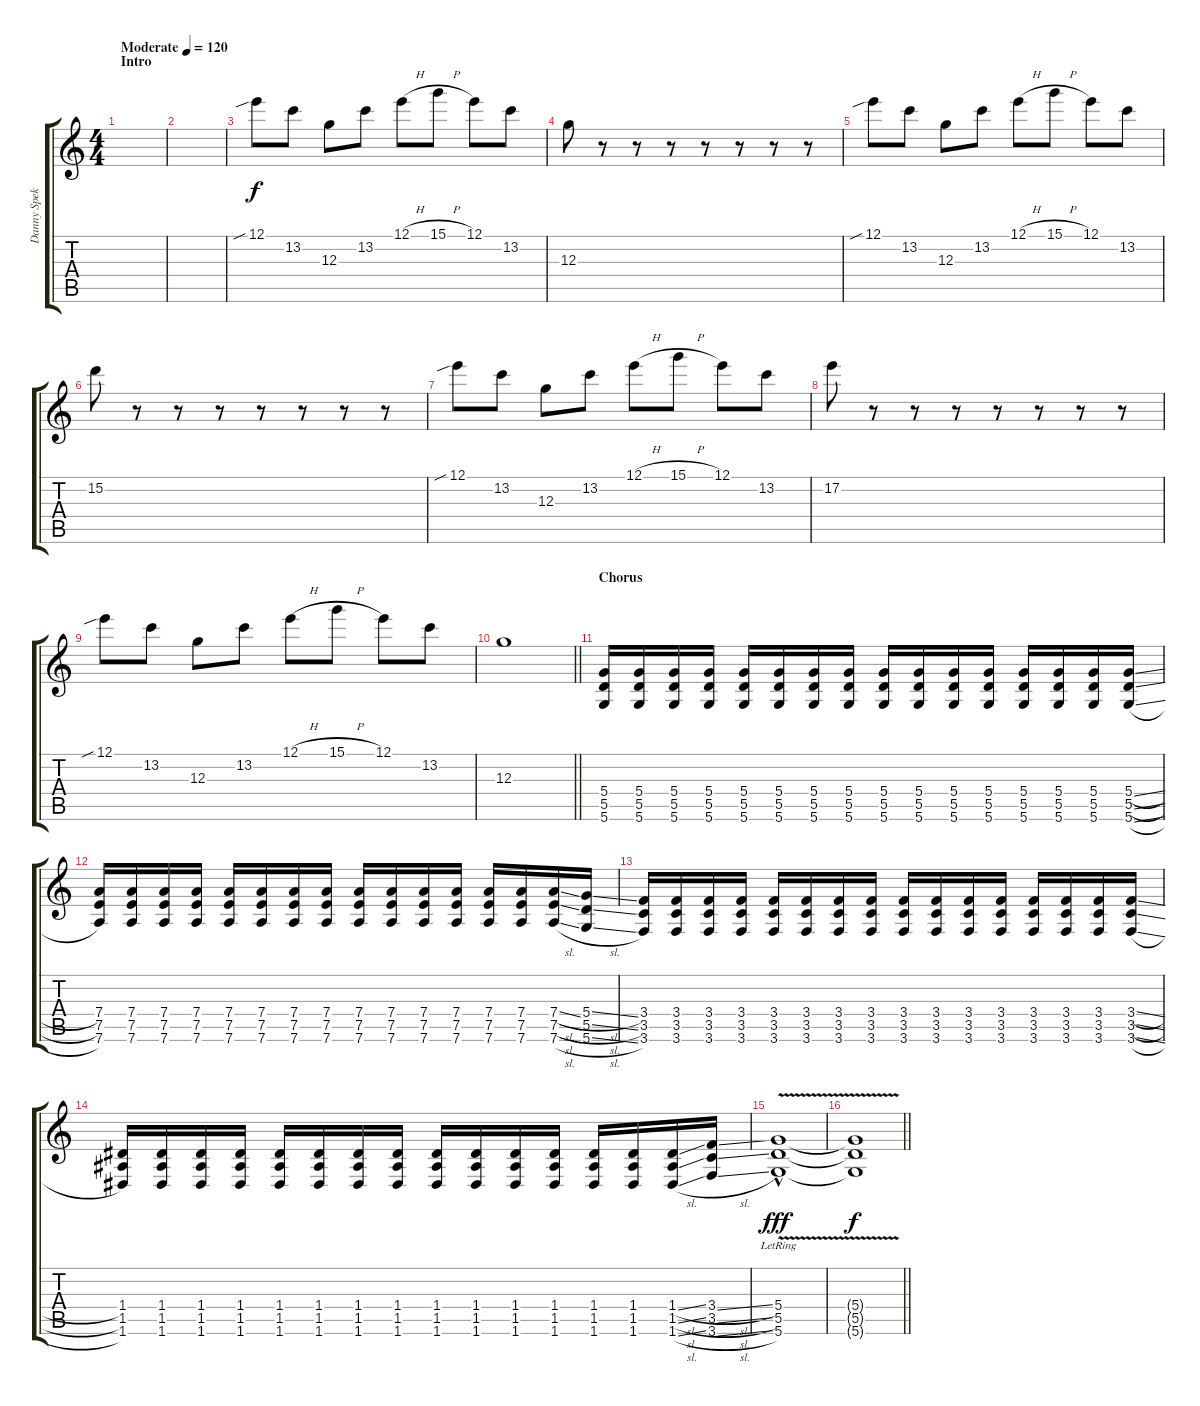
\track ("Danny Spektor - Guitar" "Danny Spek") {instrument overdrivenguitar}
\staff {score tabs}
\tuning (E4 B3 G3 D3 A2 D2) {hide}
\ts (4 4)
\section ("" "Intro")
\tempo (120 "Moderate")
\clef g2
\ks c
|
|
12.1{sib}.8 13.2.8 12.3.8 13.2.8 12.1{h}.8 15.1{h}.8 12.1.8 13.2.8 |
12.3.8 r.8 r.8 r.8 r.8 r.8 r.8 r.8 |
12.1{sib}.8 13.2.8 12.3.8 13.2.8 12.1{h}.8 15.1{h}.8 12.1.8 13.2.8 |
15.2.8 r.8 r.8 r.8 r.8 r.8 r.8 r.8 |
12.1{sib}.8 13.2.8 12.3.8 13.2.8 12.1{h}.8 15.1{h}.8 12.1.8 13.2.8 |
17.2.8 r.8 r.8 r.8 r.8 r.8 r.8 r.8 |
12.1{sib}.8 13.2.8 12.3.8 13.2.8 12.1{h}.8 15.1{h}.8 12.1.8 13.2.8 |
\barLineRight lightlight
12.3.1 |
\section ("" "Chorus")
(5.4 5.5 5.6).16 (5.4 5.5 5.6).16 (5.4 5.5 5.6).16 (5.4 5.5 5.6).16 (5.4 5.5 5.6).16 (5.4 5.5 5.6).16 (5.4 5.5 5.6).16 (5.4 5.5 5.6).16 (5.4 5.5 5.6).16 (5.4 5.5 5.6).16 (5.4 5.5 5.6).16 (5.4 5.5 5.6).16 (5.4 5.5 5.6).16 (5.4 5.5 5.6).16 (5.4 5.5 5.6).16 (5.4{sl} 5.5{sl} 5.6{sl}).16 |
(7.4 7.5 7.6).16 (7.4 7.5 7.6).16 (7.4 7.5 7.6).16 (7.4 7.5 7.6).16 (7.4 7.5 7.6).16 (7.4 7.5 7.6).16 (7.4 7.5 7.6).16 (7.4 7.5 7.6).16 (7.4 7.5 7.6).16 (7.4 7.5 7.6).16 (7.4 7.5 7.6).16 (7.4 7.5 7.6).16 (7.4 7.5 7.6).16 (7.4 7.5 7.6).16 (7.4{sl} 7.5{sl} 7.6{sl}).16 (5.4{sl} 5.5{sl} 5.6{sl}).16 |
(3.4 3.5 3.6).16 (3.4 3.5 3.6).16 (3.4 3.5 3.6).16 (3.4 3.5 3.6).16 (3.4 3.5 3.6).16 (3.4 3.5 3.6).16 (3.4 3.5 3.6).16 (3.4 3.5 3.6).16 (3.4 3.5 3.6).16 (3.4 3.5 3.6).16 (3.4 3.5 3.6).16 (3.4 3.5 3.6).16 (3.4 3.5 3.6).16 (3.4 3.5 3.6).16 (3.4 3.5 3.6).16 (3.4{sl} 3.5{sl} 3.6{sl}).16 |
(1.4 1.5 1.6).16 (1.4 1.5 1.6).16 (1.4 1.5 1.6).16 (1.4 1.5 1.6).16 (1.4 1.5 1.6).16 (1.4 1.5 1.6).16 (1.4 1.5 1.6).16 (1.4 1.5 1.6).16 (1.4 1.5 1.6).16 (1.4 1.5 1.6).16 (1.4 1.5 1.6).16 (1.4 1.5 1.6).16 (1.4 1.5 1.6).16 (1.4 1.5 1.6).16 (1.4{sl} 1.5{sl} 1.6{sl}).16 (3.4{sl} 3.5{sl} 3.6{sl}).16 |
(5.4{v hac lr} 5.5{v hac lr} 5.6{v hac lr}).1{dy fff} |
\barLineRight lightlight
(5.4{t} 5.5{t} 5.6{t}).1{dy f}
